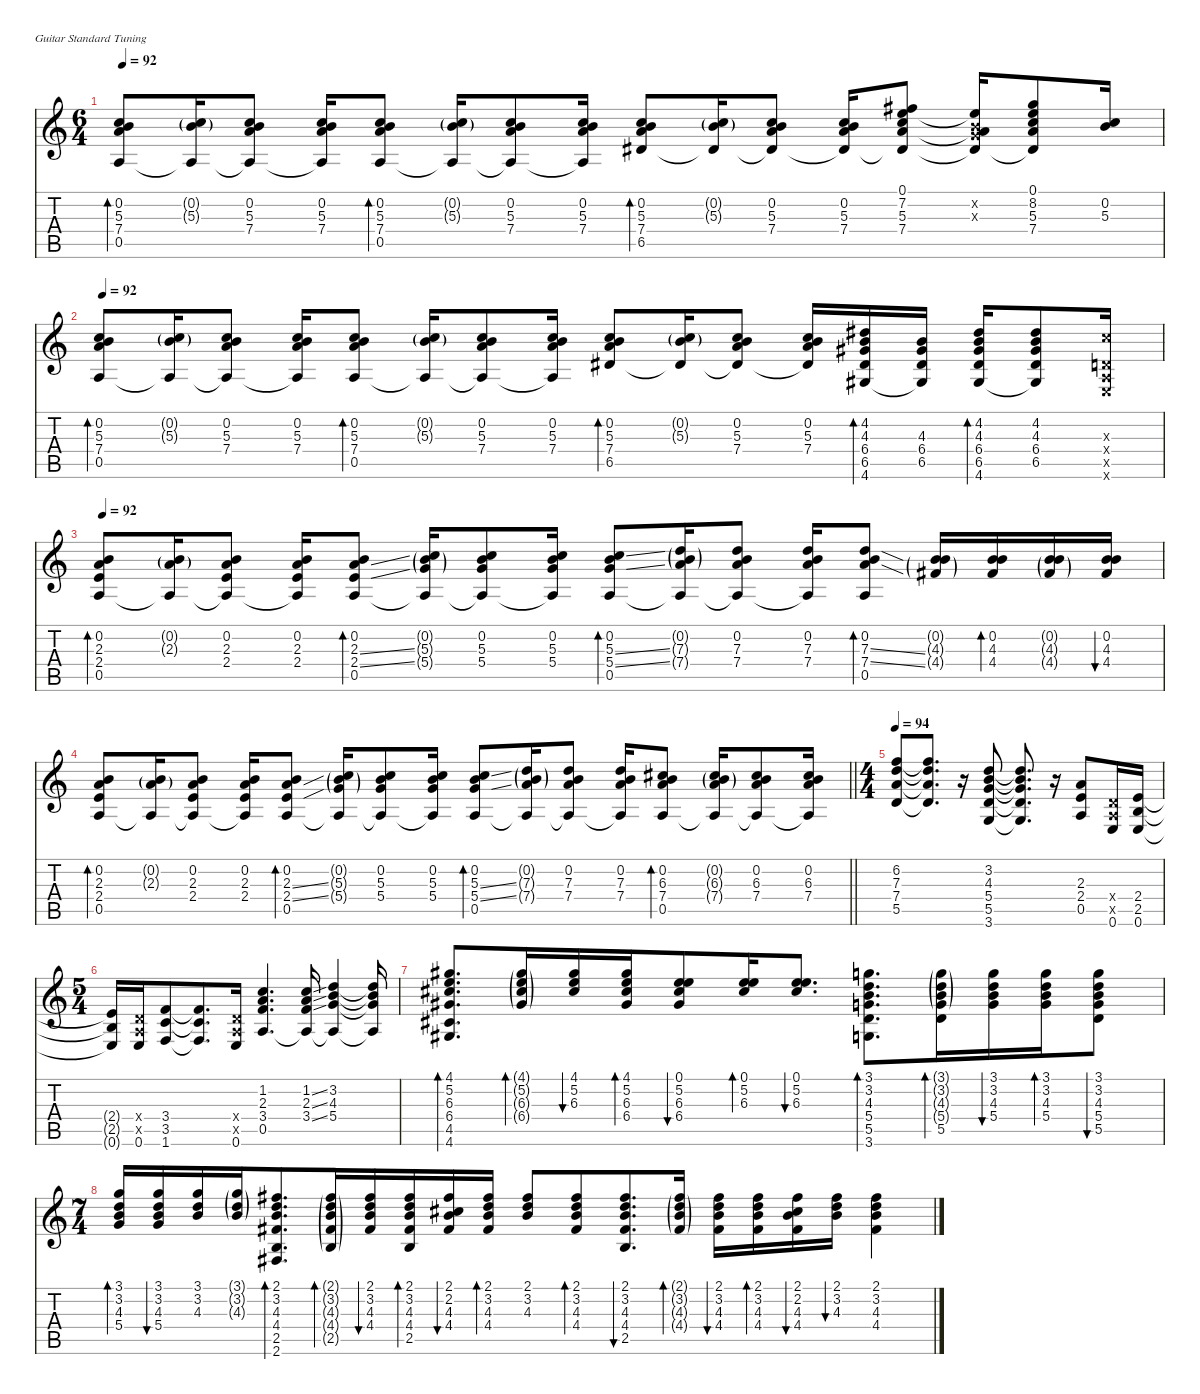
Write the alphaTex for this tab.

\defaultSystemsLayout 4
\hideDynamics
\bracketExtendMode nobrackets
\singleTrackTrackNamePolicy hidden
\multiTrackTrackNamePolicy hidden
\firstSystemTrackNameMode fullname
\firstSystemTrackNameOrientation horizontal
\otherSystemsTrackNameOrientation horizontal
\track ("Acoustic Guitar" "s.guit.") {instrument acousticguitarsteel}
\staff {score tabs}
\tuning (E4 B3 G3 D3 A2 E2)
\ts (6 4)
\tempo 92
\clef g2
\ks c
(0.2 5.3 7.4 0.5).8{bd 60 dy f beam Up} (0.2{g} 5.3{g} 0.5{t}).16{beam Up} (0.2 5.3 7.4 0.5{t}).8{beam Up} (0.2 5.3 7.4 0.5{t}).16{beam Up} (0.2 5.3 7.4 0.5).8{bd 60 beam Up} (0.2{g} 5.3{g} 0.5{t}).16{beam Up} (0.2 5.3 7.4 0.5{t}).8{beam Up} (0.2 5.3 7.4 0.5{t}).16{beam Up} (0.2 5.3 7.4 6.5{acc #}).8{bd 60 beam Up} (0.2{g} 5.3{g} 6.5{t acc #}).16{beam Up} (0.2 5.3 7.4 6.5{t acc #}).8{beam Up} (0.2 5.3 7.4 6.5{t acc #}).16{beam Up} (0.1 7.2{acc #} 5.3 7.4 6.5{t acc #}).8{beam Up} (0.1{t} 0.2{x} 0.3{x} 7.4{t} 6.5{t acc #}).16{beam Up} (0.1 8.2 5.3 7.4 6.5{t acc #}).8{beam Up} (0.2 5.3).16{dy mf beam Up} |
\tempo 92
(0.2 5.3 7.4 0.5).8{bd 60 dy f beam Up} (0.2{g} 5.3{g} 0.5{t}).16{beam Up} (0.2 5.3 7.4 0.5{t}).8{beam Up} (0.2 5.3 7.4 0.5{t}).16{beam Up} (0.2 5.3 7.4 0.5).8{bd 60 beam Up} (0.2{g} 5.3{g} 0.5{t}).16{beam Up} (0.2 5.3 7.4 0.5{t}).8{beam Up} (0.2 5.3 7.4 0.5{t}).16{beam Up} (0.2 5.3 7.4 6.5{acc #}).8{bd 60 beam Up} (0.2{g} 5.3{g} 6.5{t acc #}).16{beam Up} (0.2 5.3 7.4 6.5{t acc #}).8{beam Up} (0.2 5.3 7.4 6.5{t acc #}).16{beam Up} (4.2{acc #} 4.3 6.4{acc #} 6.5{acc #} 4.6{acc #}).16{bd 60 beam Up} (4.3 6.4{acc #} 6.5{acc #} 4.6{t acc #}).16{beam Up} (4.2{acc #} 4.3 6.4{acc #} 6.5{acc #} 4.6{acc #}).16{bd 60 beam Up} (4.2{acc #} 4.3 6.4{acc #} 6.5{acc #} 4.6{t acc #}).8{beam Up} (5.3{x} 0.4{x} 0.5{x} 0.6{x}).16{beam Up} |
\tempo 92
(0.2 2.3 2.4 0.5).8{bd 60 beam Up} (0.2{g} 2.3{g} 0.5{t}).16{beam Up} (0.2 2.3 2.4 0.5{t}).8{beam Up} (0.2 2.3 2.4 0.5{t}).16{beam Up} (0.2 2.3{ss} 2.4{ss} 0.5).8{bd 60 beam Up} (0.2{g} 5.3{g} 5.4{g} 0.5{t}).16{beam Up} (0.2 5.3 5.4 0.5{t}).8{beam Up} (0.2 5.3 5.4 0.5{t}).16{beam Up} (0.2 5.3{ss} 5.4{ss} 0.5).8{bd 60 beam Up} (0.2{g} 7.3{g} 7.4{g} 0.5{t}).16{beam Up} (0.2 7.3 7.4 0.5{t}).8{beam Up} (0.2 7.3 7.4 0.5{t}).16{beam Up} (0.2 7.3{ss} 7.4{ss} 0.5).8{bd 60 beam Up} (0.2{g} 4.3{g} 4.4{g acc #}).16{dy mf beam Up} (0.2 4.3 4.4{acc #}).16{bd 60 dy f beam Up} (0.2{g} 4.3{g} 4.4{g acc #}).16{dy mf beam Up} (0.2 4.3 4.4{acc #}).16{bu 60 dy f beam Up} |
\barLineRight lightlight
(0.2 2.3 2.4 0.5).8{bd 60 beam Up} (0.2{g} 2.3{g} 0.5{t}).16{beam Up} (0.2 2.3 2.4 0.5{t}).8{beam Up} (0.2 2.3 2.4 0.5{t}).16{beam Up} (0.2 2.3{ss} 2.4{ss} 0.5).8{bd 60 beam Up} (0.2{g} 5.3{g} 5.4{g} 0.5{t}).16{beam Up} (0.2 5.3 5.4 0.5{t}).8{beam Up} (0.2 5.3 5.4 0.5{t}).16{beam Up} (0.2 5.3{ss} 5.4{ss} 0.5).8{bd 60 beam Up} (0.2{g} 7.3{g} 7.4{g} 0.5{t}).16{beam Up} (0.2 7.3 7.4 0.5{t}).8{beam Up} (0.2 7.3 7.4 0.5{t}).16{beam Up} (0.2 6.3{acc #} 7.4 0.5).8{bd 60 beam Up} (0.2{g} 6.3{g acc #} 7.4{g} 0.5{t}).16{beam Up} (0.2 6.3{acc #} 7.4 0.5{t}).8{beam Up} (0.2 6.3{acc #} 7.4 0.5{t}).16{beam Up} |
\ts (4 4)
\beaming (8 2 2 2 2)
\tempo 94
(6.2 7.3 7.4 5.5).8{dy ff beam Up} (6.2{t} 7.3{t} 7.4{t} 5.5{t}).8{d dy f beam Up} r.16{beam Up} (3.2 4.3 5.4 5.5 3.6).8{dy ff beam Up} (3.2{t} 4.3{t} 5.4{t} 5.5{t} 3.6{t}).8{d dy f beam Up} r.16{beam Up} (2.3 2.4 0.5).8{dy ff beam Up} (0.4{x} 0.5{x} 0.6).16{beam Up} (2.4 2.5 0.6).16{beam Up} |
\ts (5 4)
\beaming (8 6 4)
(2.4{t} 2.5{t} 0.6{t}).16{dy f beam Up} (0.4{x} 0.5{x} 0.6).16{beam Up} (3.4 3.5 1.6).8{dy ff beam Up} (3.4{t} 3.5{t} 1.6{t}).8{d dy f beam Up} (0.4{x} 0.5{x} 0.6).16{beam Up} (1.2 2.3 3.4 0.5).4{d dy ff beam Up} (1.2{ss} 2.3{ss} 3.4{ss} 0.5{t}).16{beam Up} (3.2 4.3 5.4 0.5{t}).4{beam Up} (3.2{t} 4.3{t} 5.4{t} 0.5{t}).16{dy f beam Up} |
(4.1{acc #} 5.2 6.3{acc #} 6.4{acc #} 4.5{acc #} 4.6{acc #}).8{d bd 30 dy mf instrument electricguitarjazz beam Up} (4.1{g acc #} 5.2{g} 6.3{g acc #} 6.4{g acc #}).16{bd 30 beam Up} (4.1{acc #} 5.2 6.3{acc #}).16{bu 30 beam Up} (4.1{acc #} 5.2 6.3{acc #} 6.4{acc #}).16{bd 30 beam Up} (0.1 5.2 6.3{acc #} 6.4{acc #}).8{bu 30 beam Up} (0.1 5.2 6.3{acc #}).16{bd 30 beam Up} (0.1 5.2 6.3{acc #}).8{d bu 30 beam Up} (3.1 3.2 4.3 5.4 5.5 3.6).8{d bd 30 beam Down} (3.1{g} 3.2{g} 4.3{g} 5.4{g} 5.5).16{bd 30 dy f beam Down} (3.1 3.2 4.3 5.4).16{bu 30 dy mf beam Down} (3.1 3.2 4.3 5.4).16{bd 30 beam Down} (3.1 3.2 4.3 5.4 5.5).8{bu 30 beam Down} |
\ts (7 4)
\beaming (8 6 4 4)
(3.1 3.2 4.3 5.4).16{bd 30 beam Up} (3.1 3.2 4.3 5.4).16{bu 30 beam Up} (3.1 3.2 4.3).16{beam Up} (3.1{g} 3.2{g} 4.3{g}).16{beam Up} (2.1{acc #} 3.2 4.3 4.4{acc #} 2.5 2.6{acc #}).8{d bd 30 beam Up} (2.1{g acc #} 3.2{g} 4.3{g} 4.4{g acc #} 2.5{g}).16{bd 30 beam Up} (2.1{acc #} 3.2 4.3 4.4{acc #}).16{bu 30 beam Up} (2.1{acc #} 3.2 4.3 4.4{acc #} 2.5).16{bd 30 beam Up} (2.1{acc #} 2.2{acc #} 4.3 4.4{acc #}).16{bu 30 beam Up} (2.1{acc #} 3.2 4.3 4.4{acc #}).16{bd 30 beam Up} (2.1{acc #} 3.2 4.3).8{dy f beam Up} (2.1{acc #} 3.2 4.3 4.4{acc #}).8{bd 30 dy mf beam Up} (2.1{acc #} 3.2 4.3 4.4{acc #} 2.5).8{d bu 30 beam Up} (2.1{g acc #} 3.2{g} 4.3{g} 4.4{g acc #}).16{bd 30 beam Up} (2.1{acc #} 3.2 4.3 4.4{acc #}).16{bu 30 beam Down} (2.1{acc #} 3.2 4.3 4.4{acc #}).16{bd 30 beam Down} (2.1{acc #} 2.2{acc #} 4.3 4.4{acc #}).16{bu 30 beam Down} (2.1{acc #} 3.2 4.3).16{bu 30 beam Down} (2.1{acc #} 3.2 4.3 4.4{acc #}).4{beam Down}
